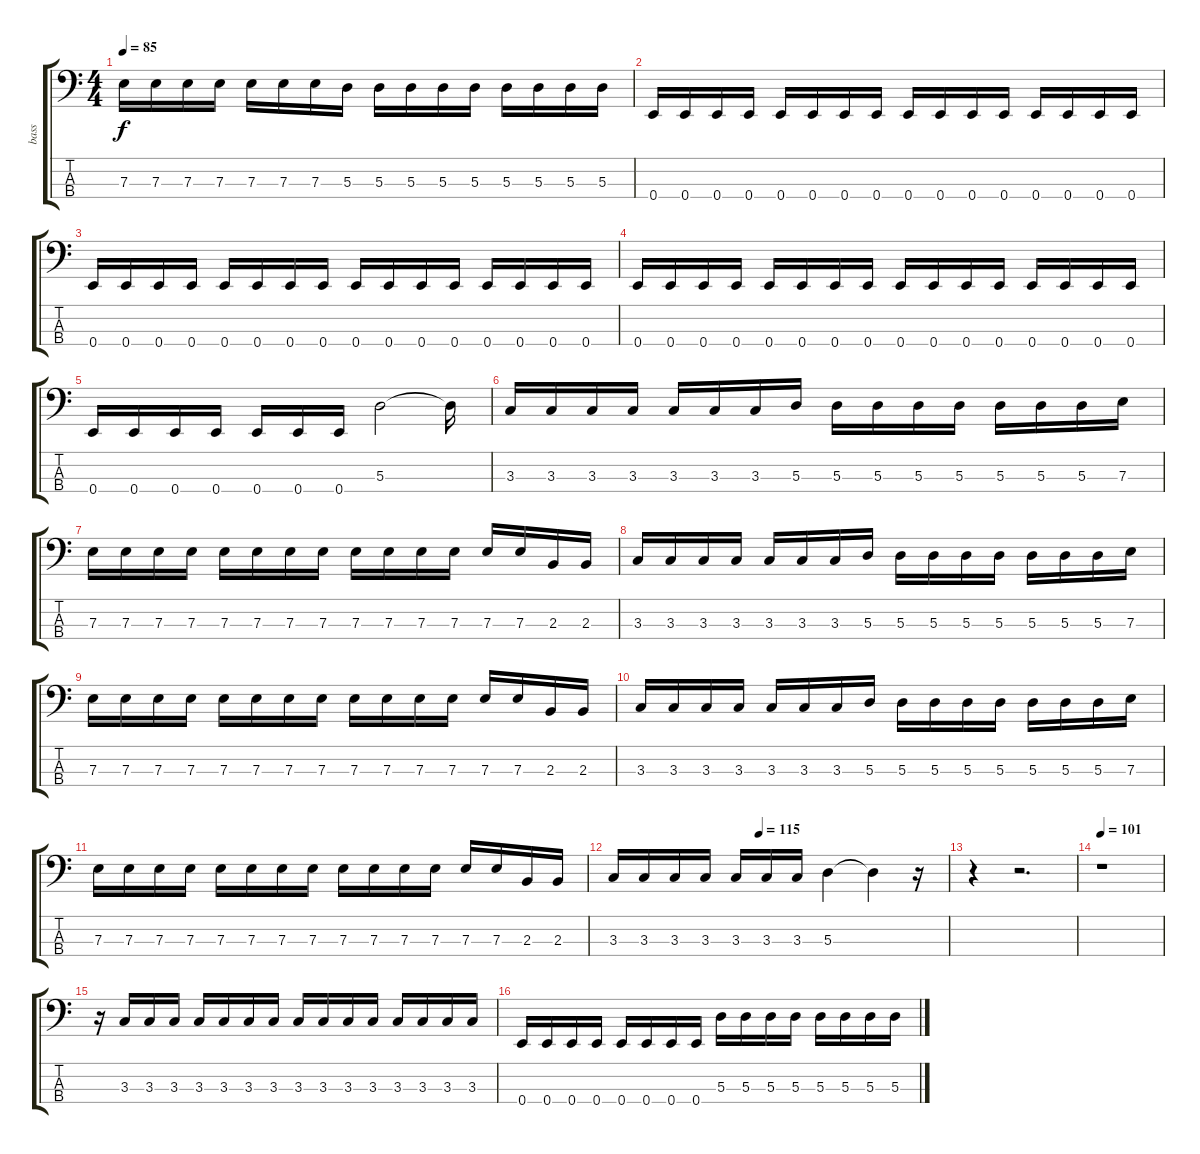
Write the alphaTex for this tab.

\track ("bass" "bass") {instrument electricbassfinger}
\staff {score tabs}
\tuning (G2 D2 A1 E1) {hide}
\ts (4 4)
\tempo 85
\clef f4
\ks c
7.3.16{dy f} 7.3.16 7.3.16 7.3.16 7.3.16 7.3.16 7.3.16 5.3.16 5.3.16 5.3.16 5.3.16 5.3.16 5.3.16 5.3.16 5.3.16 5.3.16 |
0.4.16 0.4.16 0.4.16 0.4.16 0.4.16 0.4.16 0.4.16 0.4.16 0.4.16 0.4.16 0.4.16 0.4.16 0.4.16 0.4.16 0.4.16 0.4.16 |
0.4.16 0.4.16 0.4.16 0.4.16 0.4.16 0.4.16 0.4.16 0.4.16 0.4.16 0.4.16 0.4.16 0.4.16 0.4.16 0.4.16 0.4.16 0.4.16 |
0.4.16 0.4.16 0.4.16 0.4.16 0.4.16 0.4.16 0.4.16 0.4.16 0.4.16 0.4.16 0.4.16 0.4.16 0.4.16 0.4.16 0.4.16 0.4.16 |
0.4.16 0.4.16 0.4.16 0.4.16 0.4.16 0.4.16 0.4.16 5.3.2 5.3{t}.16 |
3.3.16 3.3.16 3.3.16 3.3.16 3.3.16 3.3.16 3.3.16 5.3.16 5.3.16 5.3.16 5.3.16 5.3.16 5.3.16 5.3.16 5.3.16 7.3.16 |
7.3.16 7.3.16 7.3.16 7.3.16 7.3.16 7.3.16 7.3.16 7.3.16 7.3.16 7.3.16 7.3.16 7.3.16 7.3.16 7.3.16 2.3.16 2.3.16 |
3.3.16 3.3.16 3.3.16 3.3.16 3.3.16 3.3.16 3.3.16 5.3.16 5.3.16 5.3.16 5.3.16 5.3.16 5.3.16 5.3.16 5.3.16 7.3.16 |
7.3.16 7.3.16 7.3.16 7.3.16 7.3.16 7.3.16 7.3.16 7.3.16 7.3.16 7.3.16 7.3.16 7.3.16 7.3.16 7.3.16 2.3.16 2.3.16 |
3.3.16 3.3.16 3.3.16 3.3.16 3.3.16 3.3.16 3.3.16 5.3.16 5.3.16 5.3.16 5.3.16 5.3.16 5.3.16 5.3.16 5.3.16 7.3.16 |
7.3.16 7.3.16 7.3.16 7.3.16 7.3.16 7.3.16 7.3.16 7.3.16 7.3.16 7.3.16 7.3.16 7.3.16 7.3.16 7.3.16 2.3.16 2.3.16 |
\tempo (115 0.4375)
3.3.16 3.3.16 3.3.16 3.3.16 3.3.16 3.3.16 3.3.16 5.3.4 5.3{t}.4 r.16 |
r.4 r.2{d} |
\tempo 101
r.1 |
r.16 3.3.16 3.3.16 3.3.16 3.3.16 3.3.16 3.3.16 3.3.16 3.3.16 3.3.16 3.3.16 3.3.16 3.3.16 3.3.16 3.3.16 3.3.16 |
0.4.16 0.4.16 0.4.16 0.4.16 0.4.16 0.4.16 0.4.16 0.4.16 5.3.16 5.3.16 5.3.16 5.3.16 5.3.16 5.3.16 5.3.16 5.3.16
